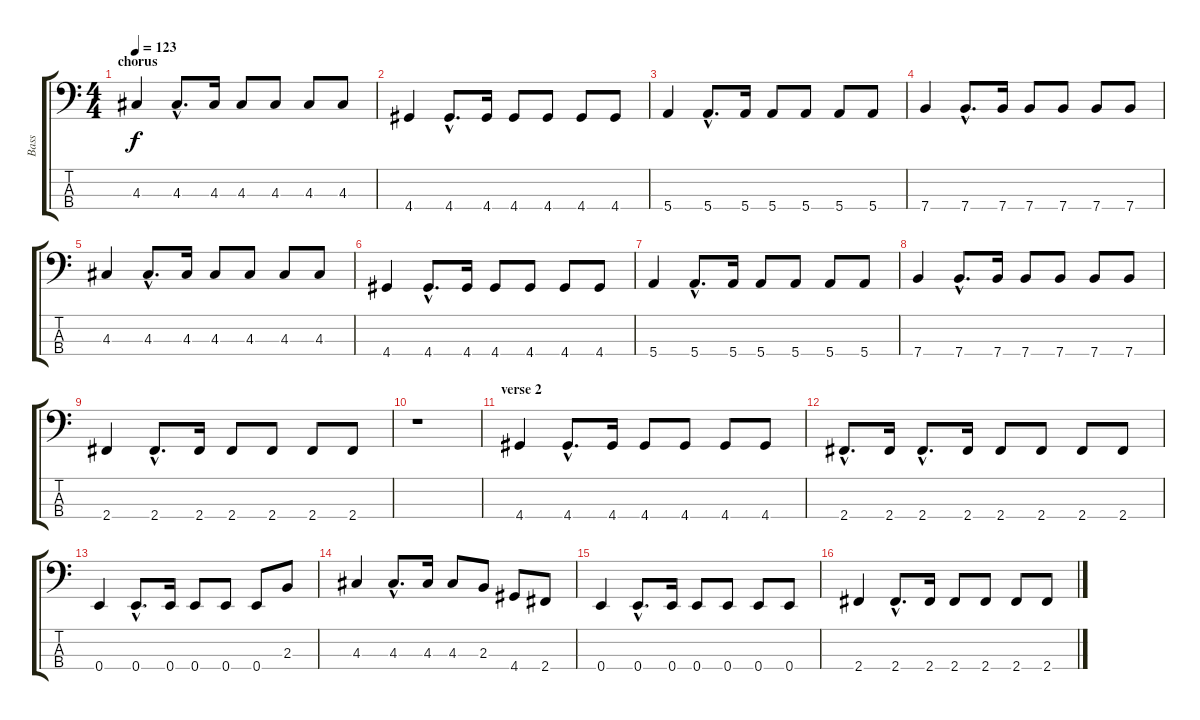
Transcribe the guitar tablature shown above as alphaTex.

\track ("Bass" "Bass") {instrument electricbassfinger}
\staff {score tabs}
\tuning (G2 D2 A1 E1) {hide}
\ts (4 4)
\section ("" "chorus")
\tempo 123
\clef f4
\ks c
4.3.4{dy f} 4.3{hac}.8{d} 4.3.16 4.3.8 4.3.8 4.3.8 4.3.8 |
4.4.4 4.4{hac}.8{d} 4.4.16 4.4.8 4.4.8 4.4.8 4.4.8 |
5.4.4 5.4{hac}.8{d} 5.4.16 5.4.8 5.4.8 5.4.8 5.4.8 |
7.4.4 7.4{hac}.8{d} 7.4.16 7.4.8 7.4.8 7.4.8 7.4.8 |
4.3.4 4.3{hac}.8{d} 4.3.16 4.3.8 4.3.8 4.3.8 4.3.8 |
4.4.4 4.4{hac}.8{d} 4.4.16 4.4.8 4.4.8 4.4.8 4.4.8 |
5.4.4 5.4{hac}.8{d} 5.4.16 5.4.8 5.4.8 5.4.8 5.4.8 |
7.4.4 7.4{hac}.8{d} 7.4.16 7.4.8 7.4.8 7.4.8 7.4.8 |
2.4.4 2.4{hac}.8{d} 2.4.16 2.4.8 2.4.8 2.4.8 2.4.8 |
r.1 |
\section ("" "verse 2")
4.4.4 4.4{hac}.8{d} 4.4.16 4.4.8 4.4.8 4.4.8 4.4.8 |
2.4{hac}.8{d} 2.4.16 2.4{hac}.8{d} 2.4.16 2.4.8 2.4.8 2.4.8 2.4.8 |
0.4.4 0.4{hac}.8{d} 0.4.16 0.4.8 0.4.8 0.4.8 2.3.8 |
4.3.4 4.3{hac}.8{d} 4.3.16 4.3.8 2.3.8 4.4.8 2.4.8 |
0.4.4 0.4{hac}.8{d} 0.4.16 0.4.8 0.4.8 0.4.8 0.4.8 |
2.4.4 2.4{hac}.8{d} 2.4.16 2.4.8 2.4.8 2.4.8 2.4.8
